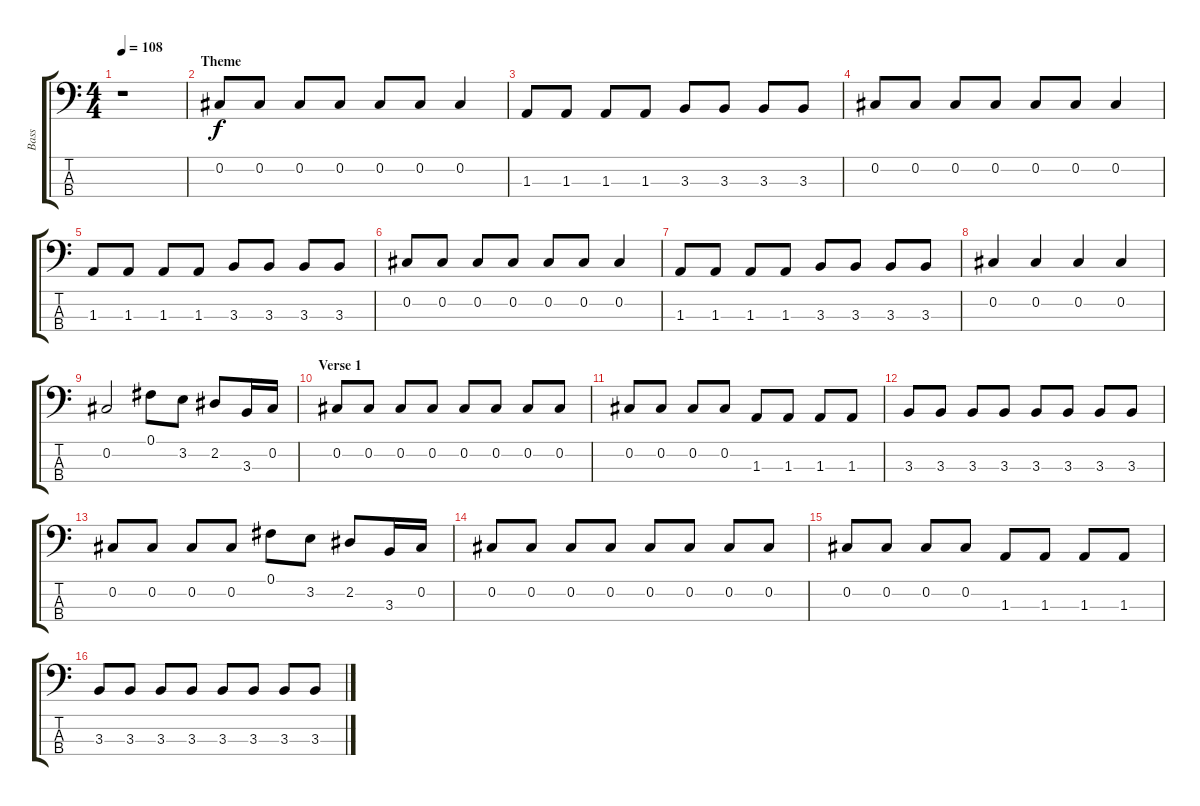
\track ("Bass" "Bass") {instrument electricbasspick}
\staff {score tabs}
\tuning (Gb2 Db2 Ab1 Eb1) {hide}
\ts (4 4)
\tempo 108
\clef f4
\ks c
r.1{dy f instrument electricbasspick} |
\section ("" "Theme")
0.2.8 0.2.8 0.2.8 0.2.8 0.2.8 0.2.8 0.2.4 |
1.3.8 1.3.8 1.3.8 1.3.8 3.3.8 3.3.8 3.3.8 3.3.8 |
0.2.8 0.2.8 0.2.8 0.2.8 0.2.8 0.2.8 0.2.4 |
1.3.8 1.3.8 1.3.8 1.3.8 3.3.8 3.3.8 3.3.8 3.3.8 |
0.2.8 0.2.8 0.2.8 0.2.8 0.2.8 0.2.8 0.2.4 |
1.3.8 1.3.8 1.3.8 1.3.8 3.3.8 3.3.8 3.3.8 3.3.8 |
0.2.4 0.2.4 0.2.4 0.2.4 |
0.2.2 0.1.8 3.2.8 2.2.8 3.3.16 0.2.16 |
\section ("" "Verse 1")
0.2.8 0.2.8 0.2.8 0.2.8 0.2.8 0.2.8 0.2.8 0.2.8 |
0.2.8 0.2.8 0.2.8 0.2.8 1.3.8 1.3.8 1.3.8 1.3.8 |
3.3.8 3.3.8 3.3.8 3.3.8 3.3.8 3.3.8 3.3.8 3.3.8 |
0.2.8 0.2.8 0.2.8 0.2.8 0.1.8 3.2.8 2.2.8 3.3.16 0.2.16 |
0.2.8 0.2.8 0.2.8 0.2.8 0.2.8 0.2.8 0.2.8 0.2.8 |
0.2.8 0.2.8 0.2.8 0.2.8 1.3.8 1.3.8 1.3.8 1.3.8 |
3.3.8 3.3.8 3.3.8 3.3.8 3.3.8 3.3.8 3.3.8 3.3.8
